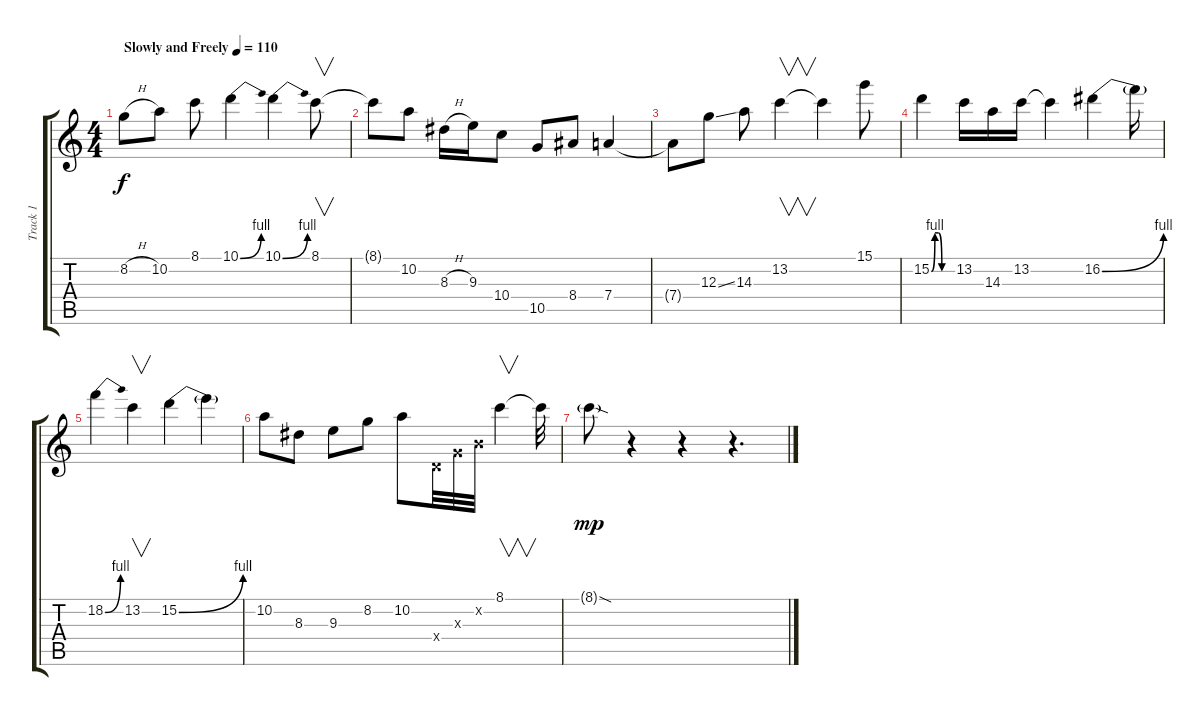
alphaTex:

\track ("Track 1" "Track 1") {instrument electricguitarclean}
\staff {score tabs}
\tuning (E4 B3 G3 D3 A2 E2) {hide}
\ts (4 4)
\tempo (110 "Slowly and Freely")
\clef g2
\ks c
8.2{h}.8{dy f instrument electricguitarclean} 10.2.8 8.1.8 10.1{be (bend 0 0 60 4)}.4 10.1{be (bend 0 0 60 4)}.4 8.1.8{v} |
8.1{t}.8 10.2.8 8.3{h}.16 9.3.16 10.4.8 10.5.8 8.4.8 7.4.4 |
7.4{t}.8 12.3{ss}.8 14.3.8 13.2.4{v} 13.2{t}.4 15.1.8 |
15.2{be (custom 0 0 10 4 20 4 30 0 60 0)}.4 13.2.16 14.3.16 13.2.16 13.2{t}.4 16.2{be (bend 0 0 60 4)}.4 16.2{t}.16 |
18.2{be (bend 0 0 60 4)}.4 13.2.4{v} 15.2{be (bend 0 0 60 4)}.4 15.2{t}.4 |
10.2.8 8.3.8 9.3.8 8.2.8 10.2.8 0.4{x}.32 0.3{x}.32 0.2{x}.32 8.1.4{v} 8.1{t}.32 |
8.1{sod g}.8{dy mp} r.4 r.4 r.4{d}
